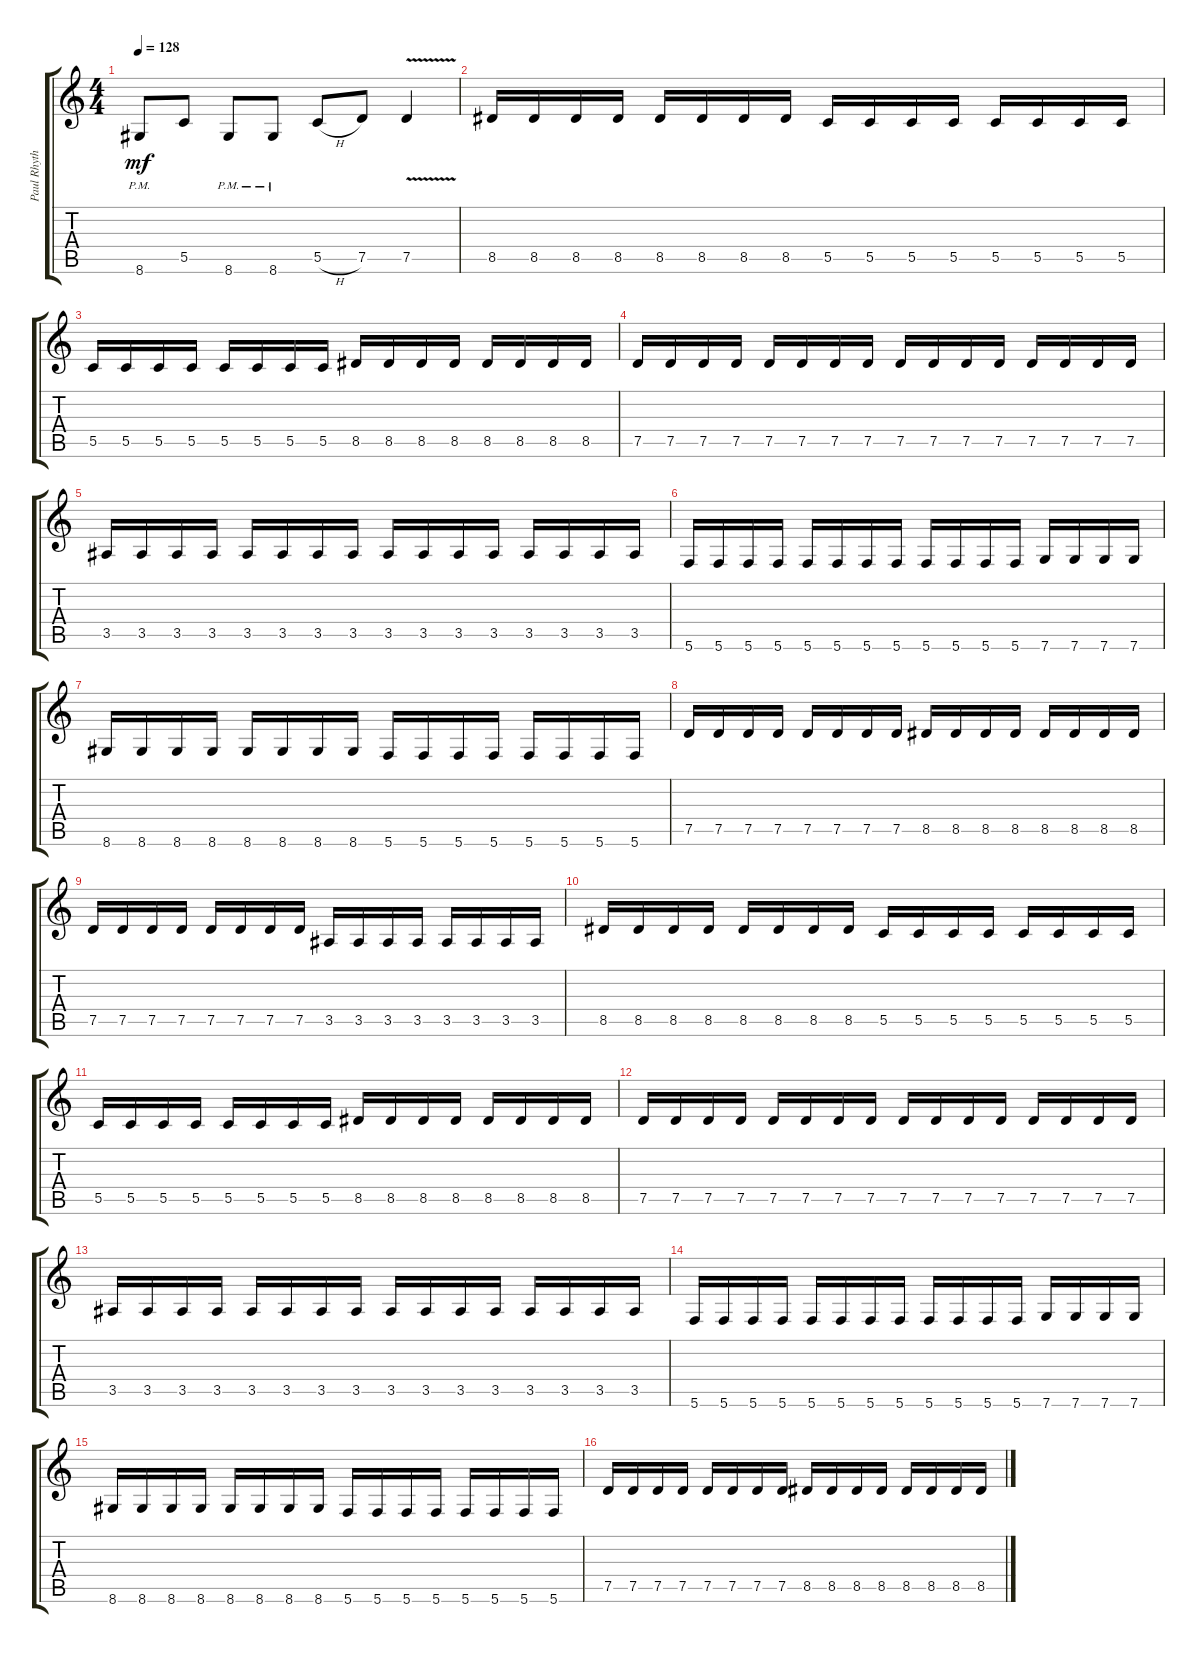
\track ("Paul Rhythm" "Paul Rhyth") {instrument distortionguitar}
\staff {score tabs}
\tuning (D4 A3 F3 C3 G2 C2) {hide}
\ts (4 4)
\tempo 128
\clef g2
\ks c
8.6{pm}.8{dy mf} 5.5.8 8.6{pm}.8 8.6{pm}.8 5.5{h}.8 7.5.8 7.5{v}.4 |
\section ("" "")
8.5.16 8.5.16 8.5.16 8.5.16 8.5.16 8.5.16 8.5.16 8.5.16 5.5.16 5.5.16 5.5.16 5.5.16 5.5.16 5.5.16 5.5.16 5.5.16 |
5.5.16 5.5.16 5.5.16 5.5.16 5.5.16 5.5.16 5.5.16 5.5.16 8.5.16 8.5.16 8.5.16 8.5.16 8.5.16 8.5.16 8.5.16 8.5.16 |
7.5.16 7.5.16 7.5.16 7.5.16 7.5.16 7.5.16 7.5.16 7.5.16 7.5.16 7.5.16 7.5.16 7.5.16 7.5.16 7.5.16 7.5.16 7.5.16 |
3.5.16 3.5.16 3.5.16 3.5.16 3.5.16 3.5.16 3.5.16 3.5.16 3.5.16 3.5.16 3.5.16 3.5.16 3.5.16 3.5.16 3.5.16 3.5.16 |
5.6.16 5.6.16 5.6.16 5.6.16 5.6.16 5.6.16 5.6.16 5.6.16 5.6.16 5.6.16 5.6.16 5.6.16 7.6.16 7.6.16 7.6.16 7.6.16 |
8.6.16 8.6.16 8.6.16 8.6.16 8.6.16 8.6.16 8.6.16 8.6.16 5.6.16 5.6.16 5.6.16 5.6.16 5.6.16 5.6.16 5.6.16 5.6.16 |
7.5.16 7.5.16 7.5.16 7.5.16 7.5.16 7.5.16 7.5.16 7.5.16 8.5.16 8.5.16 8.5.16 8.5.16 8.5.16 8.5.16 8.5.16 8.5.16 |
7.5.16 7.5.16 7.5.16 7.5.16 7.5.16 7.5.16 7.5.16 7.5.16 3.5.16 3.5.16 3.5.16 3.5.16 3.5.16 3.5.16 3.5.16 3.5.16 |
8.5.16 8.5.16 8.5.16 8.5.16 8.5.16 8.5.16 8.5.16 8.5.16 5.5.16 5.5.16 5.5.16 5.5.16 5.5.16 5.5.16 5.5.16 5.5.16 |
5.5.16 5.5.16 5.5.16 5.5.16 5.5.16 5.5.16 5.5.16 5.5.16 8.5.16 8.5.16 8.5.16 8.5.16 8.5.16 8.5.16 8.5.16 8.5.16 |
7.5.16 7.5.16 7.5.16 7.5.16 7.5.16 7.5.16 7.5.16 7.5.16 7.5.16 7.5.16 7.5.16 7.5.16 7.5.16 7.5.16 7.5.16 7.5.16 |
3.5.16 3.5.16 3.5.16 3.5.16 3.5.16 3.5.16 3.5.16 3.5.16 3.5.16 3.5.16 3.5.16 3.5.16 3.5.16 3.5.16 3.5.16 3.5.16 |
5.6.16 5.6.16 5.6.16 5.6.16 5.6.16 5.6.16 5.6.16 5.6.16 5.6.16 5.6.16 5.6.16 5.6.16 7.6.16 7.6.16 7.6.16 7.6.16 |
8.6.16 8.6.16 8.6.16 8.6.16 8.6.16 8.6.16 8.6.16 8.6.16 5.6.16 5.6.16 5.6.16 5.6.16 5.6.16 5.6.16 5.6.16 5.6.16 |
7.5.16 7.5.16 7.5.16 7.5.16 7.5.16 7.5.16 7.5.16 7.5.16 8.5.16 8.5.16 8.5.16 8.5.16 8.5.16 8.5.16 8.5.16 8.5.16
